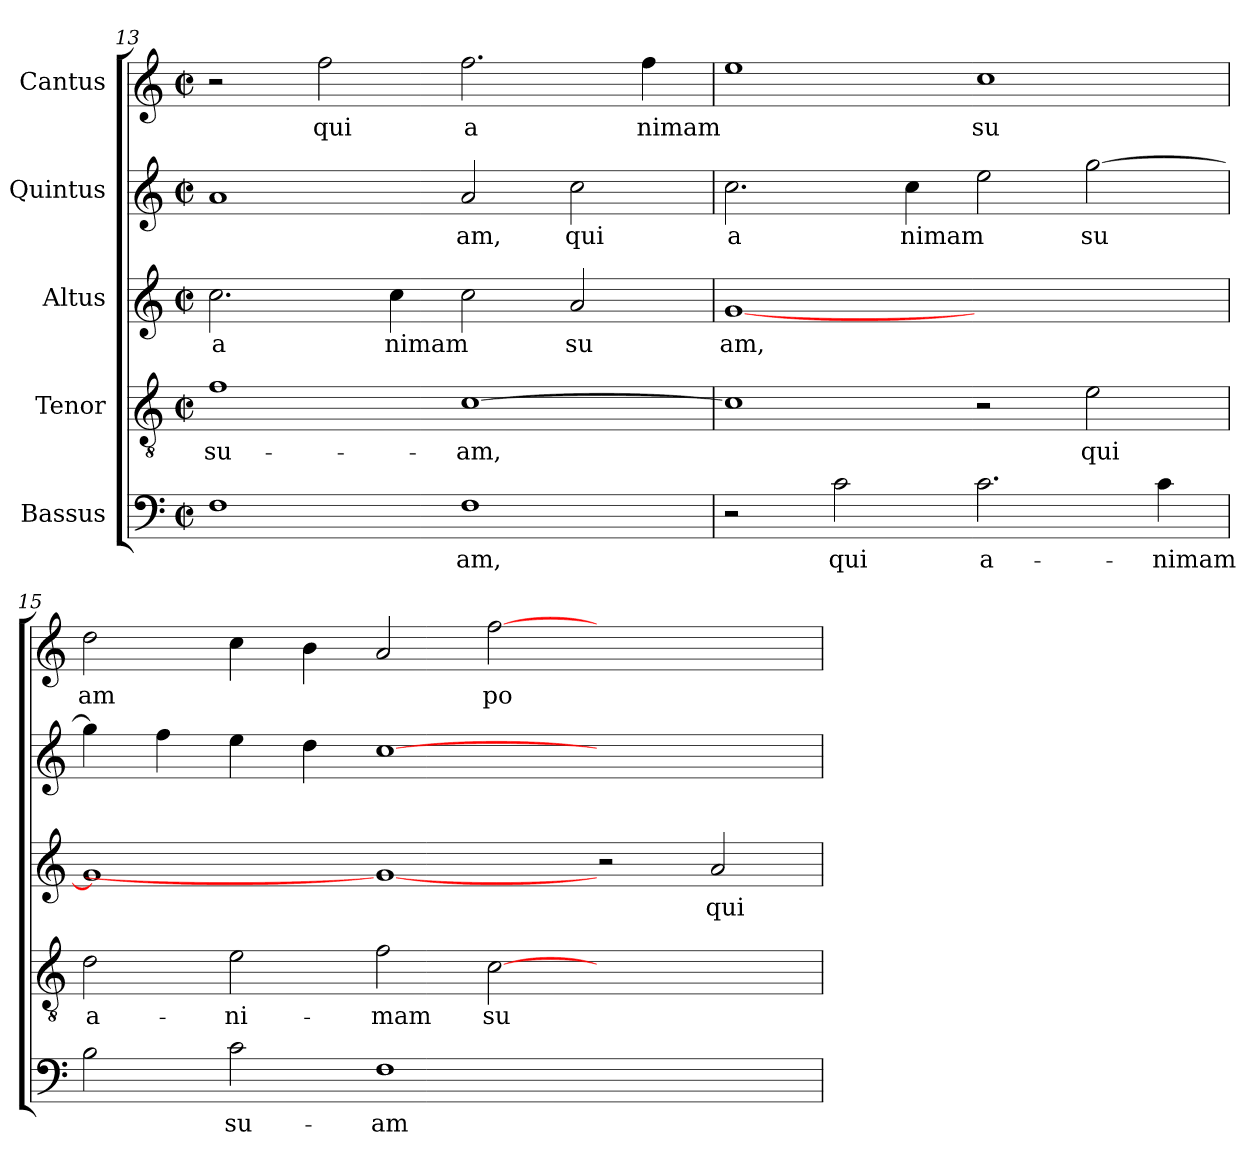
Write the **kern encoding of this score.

**kern	**text	**kern	**text	**kern	**text	**kern	**text	**kern	**text
*part5	*part5	*part4	*part4	*part3	*part3	*part2	*part2	*part1	*part1
*staff5	*staff5	*staff4	*staff4	*staff3	*staff3	*staff2	*staff2	*staff1	*staff1
*I"Bassus	*	*I"Tenor	*	*I"Altus	*	*I"Quintus	*	*I"Cantus	*
*clefF4	*	*clefGv2	*	*clefG2	*	*clefG2	*	*clefG2	*
*M2/2	*	*M2/2	*	*M2/2	*	*M2/2	*	*M2/2	*
*met(c|)	*	*met(c|)	*	*met(c|)	*	*met(c|)	*	*met(c|)	*
=13	=13	=13	=13	=13	=13	=13	=13	=13	=13
!	!	!	!LO:LY:b:cj	!	!LO:LY:b:cj	!	!	!	!
1F	.	1f	su-	2.cc\	a	1a	.	2r	.
!	!	!	!	!	!	!	!	!	!LO:LY:b:cj
.	.	.	.	.	.	.	.	2ff\	qui
!	!	!	!	!	!LO:LY:b	!	!	!	!
.	.	.	.	4cc\	nimam	.	.	.	.
!	!LO:LY:b:cj	!	!LO:LY:b	!	!	!	!LO:LY:b:cj	!	!LO:LY:b:cj
1F	-am,	[>1c	-am,	2cc\	.	2a/	am,	2.ff\	a
!	!	!	!	!	!LO:LY:b:cj	!	!LO:LY:b:cj	!	!
.	.	.	.	2a/	su	2cc\	qui	.	.
!	!	!	!	!	!	!	!	!	!LO:LY:b
.	.	.	.	.	.	.	.	4ff\	nimam
=14	=14	=14	=14	=14	=14	=14	=14	=14	=14
!	!	!	!	!	!LO:LY:b:cj	!	!LO:LY:b:cj	!	!
2r	.	1c]	.	[<1g	am,	2.cc\	a	1ee	.
!	!LO:LY:b:cj	!	!	!	!	!	!	!	!
2c\	qui	.	.	.	.	.	.	.	.
!	!	!	!	!	!	!	!LO:LY:b	!	!
.	.	.	.	.	.	4cc\	nimam	.	.
!	!LO:LY:b:cj	!	!	!	!	!	!	!	!LO:LY:b:cj
2.c\	a-	2r	.	1ryy	.	2ee\	.	1cc	su
!	!	!	!LO:LY:b:cj	!	!	!	!LO:LY:b:cj	!	!
.	.	2e\	qui	.	.	[>2gg\	su	.	.
!	!LO:LY:b	!	!	!	!	!	!	!	!
4c\	-nimam	.	.	.	.	.	.	.	.
=15	=15	=15	=15	=15	=15	=15	=15	=15	=15
!	!	!	!LO:LY:b:cj	!	!	!	!	!	!LO:LY:b
2B\	.	2d\	a-	1g]	.	4gg\]	.	2dd\	am
.	.	.	.	.	.	4ff\	.	.	.
!	!LO:LY:b:cj	!	!LO:LY:b:cj	!	!	!	!	!	!
2c\	su-	2e\	-ni-	.	.	4ee\	.	4cc\	.
.	.	.	.	.	.	4dd\	.	4b\	.
!	!LO:LY:b:cj	!	!LO:LY:b:cj	!	!	!	!	!	!
1F	-am	2f\	-mam	1g_	.	[>1cc	.	2a/	.
!	!	!	!LO:LY:b:cj	!	!	!	!	!	!LO:LY:b:cj
.	.	[>2c\	su-	.	.	.	.	[>2ff\	po
1ryy	.	1ryy	.	2r	.	1ryy	.	1ryy	.
!	!	!	!	!	!LO:LY:b:cj	!	!	!	!
.	.	.	.	2a/	qui	.	.	.	.
=	=	=	=	=	=	=	=	=	=
*-	*-	*-	*-	*-	*-	*-	*-	*-	*-
